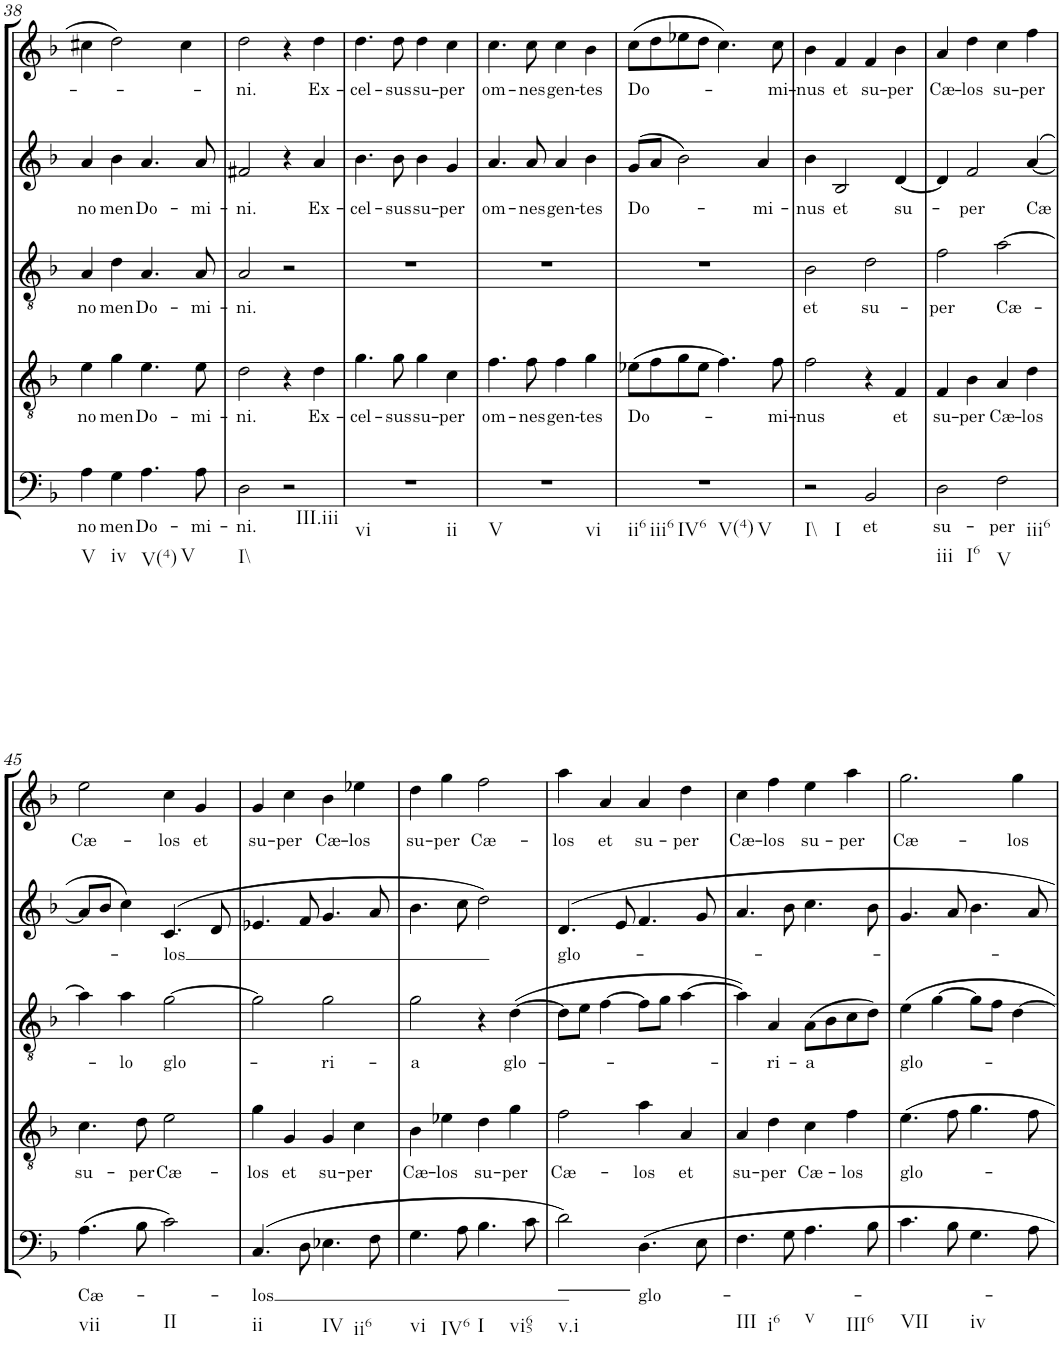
**kern	**text	**kern	**text	**kern	**text	**kern	**text	**kern	**text
*part5	*part5	*part4	*part4	*part3	*part3	*part2	*part2	*part1	*part1
*staff5	*staff5	*staff4	*staff4	*staff3	*staff3	*staff2	*staff2	*staff1	*staff1
*I"Basso	*	*I"Tenore	*	*I"Alto	*	*I"Alto	*	*I"Canto	*
!!LO:PB:g=z
*clefF4	*	*clefGv2	*	*clefGv2	*	*clefG2	*	*clefG2	*
*Trd7c12	*	*	*	*	*	*	*	*	*
*k[b-]	*	*k[b-]	*	*k[b-]	*	*k[b-]	*	*k[b-]	*
*F:	*	*F:	*	*F:	*	*F:	*	*F:	*
*M4/4	*	*M4/4	*	*M4/4	*	*M4/4	*	*M4/4	*
*met(c)	*	*met(c)	*	*met(c)	*	*met(c)	*	*met(c)	*
=38	=38	=38	=38	=38	=38	=38	=38	=38	=38
!LO:TX:b:t=V	!	!	!	!	!	!	!	!	!
!	!LO:LY:b	!	!LO:LY:b	!	!LO:LY:b	!	!LO:LY:b	!	!LO:LY:b
4A\	no-	4e\	no-	4A/	no-	4a/	no-	4cc#X\	-­-
!LO:TX:b:t=iv	!	!	!	!	!	!	!	!	!
!	!LO:LY:b	!	!LO:LY:b	!	!LO:LY:b	!	!LO:LY:b	!	!
4G\	-men	4g\	-men	4d\	-men	4b-\	-men	2dd\	.
!LO:TX:b:t=V(4)	!	!	!	!	!	!	!	!	!
!LO:TX:b:t=V	!	!	!	!	!	!	!	!	!
!	!LO:LY:b	!	!LO:LY:b	!	!LO:LY:b	!	!LO:LY:b	!	!
4.A\	Do-	4.e\	Do-	4.A/	Do-	4.a/	Do-	.	.
.	.	.	.	.	.	.	.	4cc#\	.
!	!LO:LY:b	!	!LO:LY:b	!	!LO:LY:b	!	!LO:LY:b	!	!
8A\	-mi-	8e\	-mi-	8A/	-mi-	8a/	-mi-	.	.
=39	=39	=39	=39	=39	=39	=39	=39	=39	=39
!LO:TX:b:t=I\\	!	!	!	!	!	!	!	!	!
!	!LO:LY:b	!	!LO:LY:b	!	!LO:LY:b	!	!LO:LY:b	!	!LO:LY:b
2D\	-ni.	2d\	-ni.	2A/	-ni.	2f#X/	-ni.	2dd\	-ni.
!LO:TX:b:t=III.iii	!	!	!	!	!	!	!	!	!
2r	.	4r	.	2r	.	4r	.	4r	.
!	!	!	!LO:LY:b	!	!	!	!LO:LY:b	!	!LO:LY:b
.	.	4d\	Ex-	.	.	4a/	Ex-	4dd\	Ex-
=40	=40	=40	=40	=40	=40	=40	=40	=40	=40
!LO:TX:b:t=vi	!	!	!	!	!	!	!	!	!
!LO:TX:b:t=ii	!	!	!	!	!	!	!	!	!
!	!	!	!LO:LY:b	!	!	!	!LO:LY:b	!	!LO:LY:b
1r	.	4.g\	-cel-	1r	.	4.b-\	-cel-	4.dd\	-cel-
!	!	!	!LO:LY:b	!	!	!	!LO:LY:b	!	!LO:LY:b
.	.	8g\	-sus	.	.	8b-\	-sus	8dd\	-sus
!	!	!	!LO:LY:b	!	!	!	!LO:LY:b	!	!LO:LY:b
.	.	4g\	su-	.	.	4b-\	su-	4dd\	su-
!	!	!	!LO:LY:b	!	!	!	!LO:LY:b	!	!LO:LY:b
.	.	4c\	-per	.	.	4g/	-per	4cc\	-per
=41	=41	=41	=41	=41	=41	=41	=41	=41	=41
!LO:TX:b:t=V	!	!	!	!	!	!	!	!	!
!LO:TX:b:t=vi	!	!	!	!	!	!	!	!	!
!	!	!	!LO:LY:b	!	!	!	!LO:LY:b	!	!LO:LY:b
1r	.	4.f\	om-	1r	.	4.a/	om-	4.cc\	om-
!	!	!	!LO:LY:b	!	!	!	!LO:LY:b	!	!LO:LY:b
.	.	8f\	-nes	.	.	8a/	-nes	8cc\	-nes
!	!	!	!LO:LY:b	!	!	!	!LO:LY:b	!	!LO:LY:b
.	.	4f\	gen-	.	.	4a/	gen-	4cc\	gen-
!	!	!	!LO:LY:b	!	!	!	!LO:LY:b	!	!LO:LY:b
.	.	4g\	-tes	.	.	4b-\	-tes	4b-\	-tes
=42	=42	=42	=42	=42	=42	=42	=42	=42	=42
!LO:TX:b:t=ii6	!	!	!	!	!	!	!	!	!
!LO:TX:b:t=iii6	!	!	!	!	!	!	!	!	!
!LO:TX:b:t=IV6	!	!	!	!	!	!	!	!	!
!LO:TX:b:t=V(4)	!	!	!	!	!	!	!	!	!
!LO:TX:b:t=V	!	!	!	!	!	!	!	!	!
!	!	!	!LO:LY:b	!	!	!	!LO:LY:b	!	!LO:LY:b
1r	.	(>8e-X\L	Do-	1r	.	(>8g/L	Do-	(>8cc\L	Do-
.	.	8f\	.	.	.	8a/J	.	8dd\	.
.	.	8g\	.	.	.	2b-\)	.	8ee-X\	.
.	.	8e-\J	.	.	.	.	.	8dd\J	.
.	.	4.f\)	.	.	.	.	.	4.cc\)	.
!	!	!	!	!	!	!	!LO:LY:b	!	!
.	.	.	.	.	.	4a/	-mi-	.	.
!	!	!	!LO:LY:b	!	!	!	!	!	!LO:LY:b
.	.	8f\	-mi-	.	.	.	.	8cc\	-mi-
=43	=43	=43	=43	=43	=43	=43	=43	=43	=43
!LO:TX:b:t=I\\	!	!	!	!	!	!	!	!	!
!LO:TX:b:t=I	!	!	!	!	!	!	!	!	!
!	!	!	!LO:LY:b	!	!LO:LY:b	!	!LO:LY:b	!	!LO:LY:b
2r	.	2f\	-­nus	2B-\	et	4b-\	-­nus	4b-\	-­nus
!	!	!	!	!	!	!	!LO:LY:b	!	!LO:LY:b
.	.	.	.	.	.	2B-/	et	4f/	et
!	!LO:LY:b	!	!	!	!LO:LY:b	!	!	!	!LO:LY:b
2BB-/	et	4r	.	2d\	su-	.	.	4f/	su-
!	!	!	!LO:LY:b	!	!	!	!LO:LY:b	!	!LO:LY:b
.	.	4F/	et	.	.	[4d/	su-	4b-\	-per
=44	=44	=44	=44	=44	=44	=44	=44	=44	=44
!LO:TX:b:t=iii	!	!	!	!	!	!	!	!	!
!LO:TX:b:t=I6	!	!	!	!	!	!	!	!	!
!	!LO:LY:b	!	!LO:LY:b	!	!LO:LY:b	!	!	!	!LO:LY:b
2D\	su-	4F/	su-	2f\	-per	4d/]	.	4a/	Cæ-
!	!	!	!LO:LY:b	!	!	!	!LO:LY:b	!	!LO:LY:b
.	.	4B-\	-per	.	.	2f/	-per	4dd\	-los
!LO:TX:b:t=V	!	!	!	!	!	!	!	!	!
!LO:TX:b:t=iii6	!	!	!	!	!	!	!	!	!
!	!LO:LY:b	!	!LO:LY:b	!	!LO:LY:b	!	!	!	!LO:LY:b
2F\	-per	4A/	Cæ-	[2a\	Cæ-	.	.	4cc\	su-
!	!	!	!LO:LY:b	!	!	!	!LO:LY:b	!	!LO:LY:b
.	.	4d\	-los	.	.	(>[4a/	Cæ-	4ff\	-per
!!LO:LB:g=z
=45	=45	=45	=45	=45	=45	=45	=45	=45	=45
!LO:TX:b:t=vii	!	!	!	!	!	!	!	!	!
!	!LO:LY:b	!	!LO:LY:b	!	!	!	!	!	!LO:LY:b
(>4.A\	Cæ-	4.c\	su-	4a\]	.	8a/L]	.	2ee\	Cæ-
.	.	.	.	.	.	8b-/J	.	.	.
!	!	!	!	!	!LO:LY:b	!	!	!	!
.	.	.	.	4a\	-lo	4cc\)	.	.	.
!	!	!	!LO:LY:b	!	!	!	!	!	!
8B-\	.	8d\	-per	.	.	.	.	.	.
!LO:TX:b:t=II	!	!	!	!	!	!	!	!	!
!	!	!	!LO:LY:b	!	!LO:LY:b	!	!LO:LY:b	!	!LO:LY:b
2c\)	.	2e\	Cæ-	[2g\	glo-	(>4.c/	-los	4cc\	-los
!	!	!	!	!	!	!	!	!	!LO:LY:b
.	.	.	.	.	.	.	.	4g/	et
.	.	.	.	.	.	8d/	.	.	.
=46	=46	=46	=46	=46	=46	=46	=46	=46	=46
!LO:TX:b:t=ii	!	!	!	!	!	!	!	!	!
!	!LO:LY:b	!	!LO:LY:b	!	!	!	!	!	!LO:LY:b
(>4.C/	-los	4g\	-los	2g\]	.	4.e-X/	.	4g/	su-
!	!	!	!LO:LY:b	!	!	!	!	!	!LO:LY:b
.	.	4G/	et	.	.	.	.	4cc\	-per
8D\	.	.	.	.	.	8f/	.	.	.
!LO:TX:b:t=IV	!	!	!	!	!	!	!	!	!
!LO:TX:b:t=ii6	!	!	!	!	!	!	!	!	!
!	!	!	!LO:LY:b	!	!LO:LY:b	!	!	!	!LO:LY:b
4.E-X\	.	4G/	su-	2g\	-ri-	4.g/	.	4b-\	Cæ-
!	!	!	!LO:LY:b	!	!	!	!	!	!LO:LY:b
.	.	4c\	-per	.	.	.	.	4ee-X\	-los
8F\	.	.	.	.	.	8a/	.	.	.
=47	=47	=47	=47	=47	=47	=47	=47	=47	=47
!LO:TX:b:t=vi	!	!	!	!	!	!	!	!	!
!LO:TX:b:t=IV6	!	!	!	!	!	!	!	!	!
!	!	!	!LO:LY:b	!	!LO:LY:b	!	!	!	!LO:LY:b
4.G\	.	4B-\	Cæ-	2g\	-a	4.b-\	.	4dd\	su-
!	!	!	!LO:LY:b	!	!	!	!	!	!LO:LY:b
.	.	4e-X\	-los	.	.	.	.	4gg\	-per
8A\	.	.	.	.	.	8cc\	.	.	.
!LO:TX:b:t=I	!	!	!	!	!	!	!	!	!
!LO:TX:b:t=vi65	!	!	!	!	!	!	!	!	!
!	!	!	!LO:LY:b	!	!	!	!	!	!LO:LY:b
4.B-\	.	4d\	su-	4r	.	2dd\)	.	2ff\	Cæ-
!	!	!	!LO:LY:b	!	!LO:LY:b	!	!	!	!
.	.	4g\	-per	(>[4d\	glo-	.	.	.	.
8c\	.	.	.	.	.	.	.	.	.
=48	=48	=48	=48	=48	=48	=48	=48	=48	=48
!LO:TX:b:t=v.i	!	!	!	!	!	!	!	!	!
!	!	!	!LO:LY:b	!	!LO:LY:b	!	!LO:LY:b	!	!LO:LY:b
2d\)	.	2f\	Cæ-	8d\L]	-­-	4.d/	glo-	4aa\	-­los
.	.	.	.	8e\J	.	.	.	.	.
!	!	!	!	!	!	!	!	!	!LO:LY:b
.	.	.	.	[4f\	.	.	.	4a/	et
.	.	.	.	.	.	8e/	.	.	.
!	!LO:LY:b	!	!LO:LY:b	!	!	!	!	!	!LO:LY:b
4.D\	glo-	4a\	-los	8f\L]	.	4.f/	.	4a/	su-
.	.	.	.	8g\J	.	.	.	.	.
!	!	!	!LO:LY:b	!	!	!	!	!	!LO:LY:b
.	.	4A/	et	[4a\	.	.	.	4dd\	-per
8E\	.	.	.	.	.	8g/	.	.	.
=49	=49	=49	=49	=49	=49	=49	=49	=49	=49
!LO:TX:b:t=III	!	!	!	!	!	!	!	!	!
!LO:TX:b:t=i6	!	!	!	!	!	!	!	!	!
!	!	!	!LO:LY:b	!	!	!	!	!	!LO:LY:b
4.F\	.	4A/	su-	4a\])	.	4.a/	.	4cc\	Cæ-
!	!	!	!LO:LY:b	!	!LO:LY:b	!	!	!	!LO:LY:b
.	.	4d\	-per	4A/	-ri-	.	.	4ff\	-los
8G\	.	.	.	.	.	8b-\	.	.	.
!LO:TX:b:t=v	!	!	!	!	!	!	!	!	!
!LO:TX:b:t=III6	!	!	!	!	!	!	!	!	!
!	!	!	!LO:LY:b	!	!LO:LY:b	!	!	!	!LO:LY:b
4.A\	.	4c\	Cæ-	(>8A\L	-a	4.cc\	.	4ee\	su-
.	.	.	.	8B-\	.	.	.	.	.
!	!	!	!LO:LY:b	!	!	!	!	!	!LO:LY:b
.	.	4f\	-los	8c\	.	.	.	4aa\	-per
8B-\	.	.	.	8d\J)	.	8b-\	.	.	.
=50	=50	=50	=50	=50	=50	=50	=50	=50	=50
!LO:TX:b:t=VII	!	!	!	!	!	!	!	!	!
!	!	!	!LO:LY:b	!	!LO:LY:b	!	!	!	!LO:LY:b
4.c\	.	4.e\	glo-	4e\	glo-	4.g/	.	2.gg\	Cæ-
.	.	.	.	[4g\	.	.	.	.	.
8B-\	.	8f\	.	.	.	8a/	.	.	.
!LO:TX:b:t=iv	!	!	!	!	!	!	!	!	!
4.G\	.	4.g\	.	8g\L]	.	4.b-\	.	.	.
.	.	.	.	8f\J	.	.	.	.	.
!	!	!	!	!	!	!	!	!	!LO:LY:b
.	.	.	.	[4d\	.	.	.	4gg\	-los
8A\	.	8f\	.	.	.	8a/	.	.	.
=	=	=	=	=	=	=	=	=	=
*-	*-	*-	*-	*-	*-	*-	*-	*-	*-
